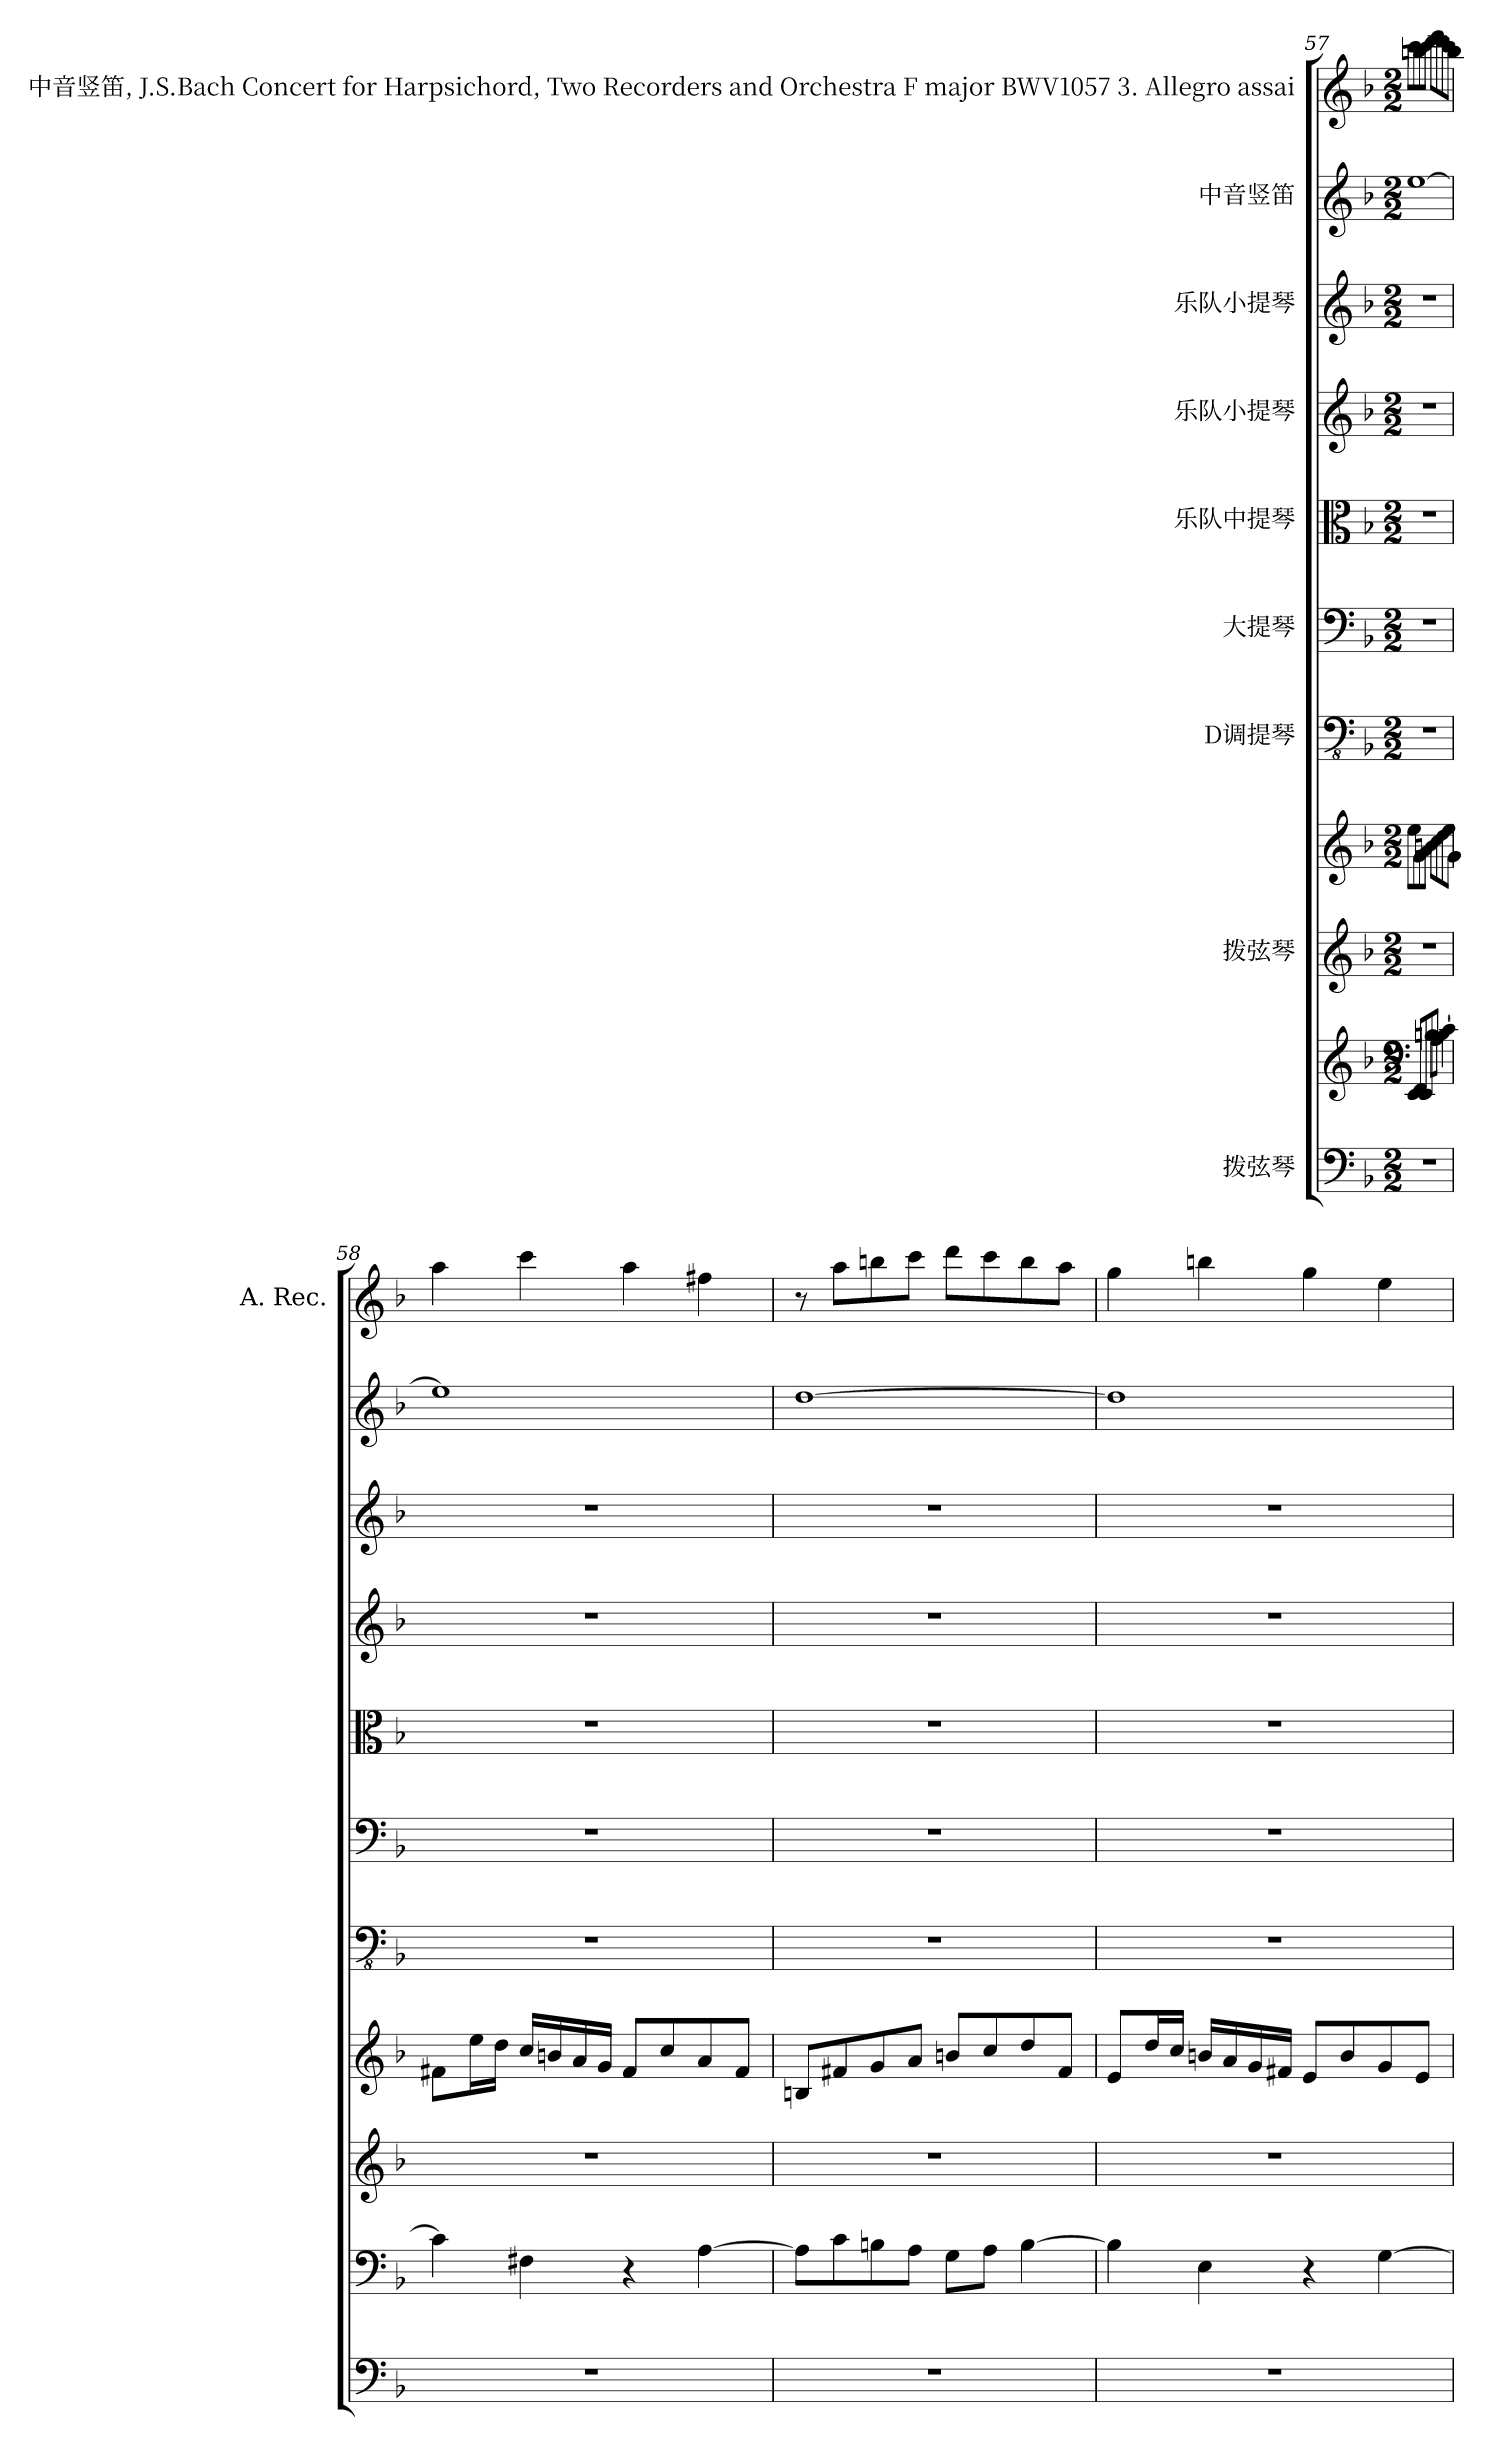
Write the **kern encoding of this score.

**kern	**kern	**kern	**kern	**kern	**kern	**kern	**kern	**kern	**kern	**kern
*part9	*part9	*part8	*part8	*part7	*part6	*part5	*part4	*part3	*part2	*part1
*staff11	*staff10	*staff9	*staff8	*staff7	*staff6	*staff5	*staff4	*staff3	*staff2	*staff1
*I"拨弦琴	*	*I"拨弦琴	*	*I"D调提琴	*I"大提琴	*I"乐队中提琴	*I"乐队小提琴	*I"乐队小提琴	*I"中音竖笛	*I"中音竖笛, J.S.Bach Concert for Harpsichord, Two Recorders and Orchestra F major BWV1057 3. Allegro assai
*	*	*	*	*	*	*	*	*	*	*I'A. Rec.
*clefF4	*clefG2	*clefG2	*clefG2	*clefFv4	*clefF4	*clefC3	*clefG2	*clefG2	*clefG2	*clefG2
*	*	*	*	*ITrd7c12	*	*	*	*	*	*
*k[b-]	*k[b-]	*k[b-]	*k[b-]	*k[b-]	*k[b-]	*k[b-]	*k[b-]	*k[b-]	*k[b-]	*k[b-]
*M2/2	*M2/2	*M2/2	*M2/2	*M2/2	*M2/2	*M2/2	*M2/2	*M2/2	*M2/2	*M2/2
=57	=57	=57	=57	=57	=57	=57	=57	=57	=57	=57
1r	8c/L	1r	8ee\L	1r	1r	1r	1r	1r	[1ee	8ccc\L
.	8d/	.	8g\	.	.	.	.	.	.	8bbn\
.	8c/	.	8a\	.	.	.	.	.	.	8ccc\
*	*clefF4	*	*	*	*	*	*	*	*	*
.	8Bn/J	.	8bn\J	.	.	.	.	.	.	8ddd\J
.	8A\L	.	8cc\L	.	.	.	.	.	.	8eee\L
.	8B\J	.	8dd\	.	.	.	.	.	.	8ddd\
.	[4c\	.	8ee\	.	.	.	.	.	.	8ccc\
.	.	.	8g\J	.	.	.	.	.	.	8bb\J
!!LO:PB:g=z
=58	=58	=58	=58	=58	=58	=58	=58	=58	=58	=58
1r	4c\]	1r	8f#X\L	1r	1r	1r	1r	1r	1ee]	4aa\
.	.	.	16ee\L	.	.	.	.	.	.	.
.	.	.	16dd\JJ	.	.	.	.	.	.	.
.	4F#X\	.	16cc/LL	.	.	.	.	.	.	4ccc\
.	.	.	16bn/	.	.	.	.	.	.	.
.	.	.	16a/	.	.	.	.	.	.	.
.	.	.	16g/JJ	.	.	.	.	.	.	.
.	4r	.	8f#/L	.	.	.	.	.	.	4aa\
.	.	.	8cc/	.	.	.	.	.	.	.
.	[4A\	.	8a/	.	.	.	.	.	.	4ff#X\
.	.	.	8f#/J	.	.	.	.	.	.	.
=59	=59	=59	=59	=59	=59	=59	=59	=59	=59	=59
1r	8A\L]	1r	8Bn/L	1r	1r	1r	1r	1r	[1dd	8r
.	8c\	.	8f#X/	.	.	.	.	.	.	8aa\L
.	8Bn\	.	8g/	.	.	.	.	.	.	8bbn\
.	8A\J	.	8a/J	.	.	.	.	.	.	8ccc\J
.	8G\L	.	8bn/L	.	.	.	.	.	.	8ddd\L
.	8A\J	.	8cc/	.	.	.	.	.	.	8ccc\
.	[4B\	.	8dd/	.	.	.	.	.	.	8bb\
.	.	.	8f#/J	.	.	.	.	.	.	8aa\J
=60	=60	=60	=60	=60	=60	=60	=60	=60	=60	=60
1r	4B\]	1r	8e/L	1r	1r	1r	1r	1r	1dd]	4gg\
.	.	.	16dd/L	.	.	.	.	.	.	.
.	.	.	16cc/JJ	.	.	.	.	.	.	.
.	4E\	.	16bn/LL	.	.	.	.	.	.	4bbn\
.	.	.	16a/	.	.	.	.	.	.	.
.	.	.	16g/	.	.	.	.	.	.	.
.	.	.	16f#X/JJ	.	.	.	.	.	.	.
.	4r	.	8e/L	.	.	.	.	.	.	4gg\
.	.	.	8b/	.	.	.	.	.	.	.
.	[4G\	.	8g/	.	.	.	.	.	.	4ee\
.	.	.	8e/J	.	.	.	.	.	.	.
=	=	=	=	=	=	=	=	=	=	=
*-	*-	*-	*-	*-	*-	*-	*-	*-	*-	*-
